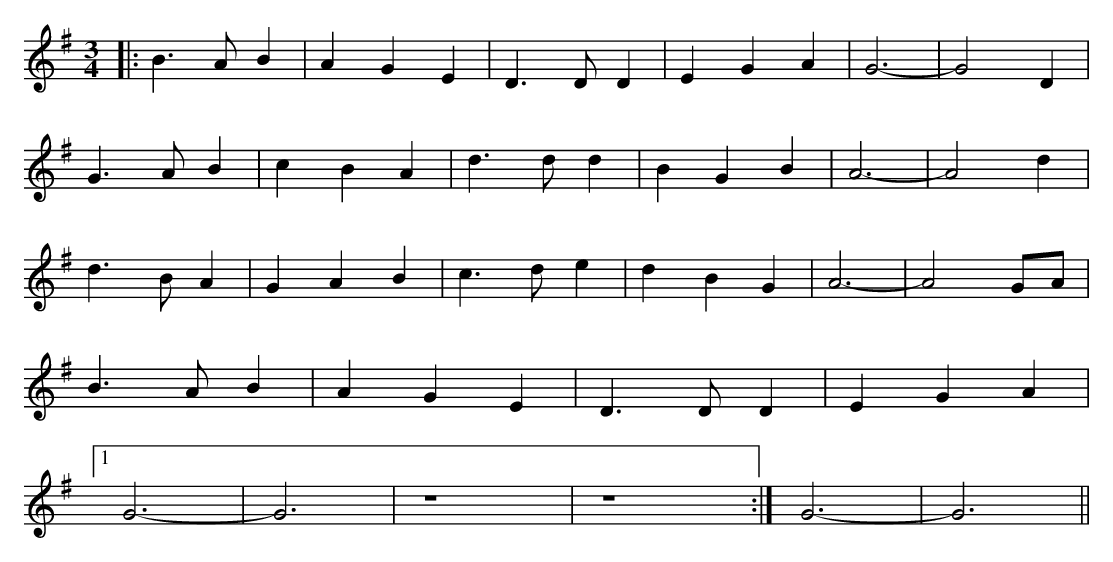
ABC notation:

X:1
M:3/4
K:G
|: B3 A B2| A2 G2 E2| D3 D D2| E2 G2 A2| G6-| G4 D2|
 G3 A B2| c2 B2 A2| d3 d d2| B2 G2 B2| A6-|A4 d2|
 d3 B A2|G2 A2 B2| c3 d e2| d2 B2 G2| A6-|A4 GA|
 B3 A B2| A2 G2 E2| D3 D D2| E2 G2 A2|
[1 G6-| G6| z8| z8:|[ G6-|G6||
